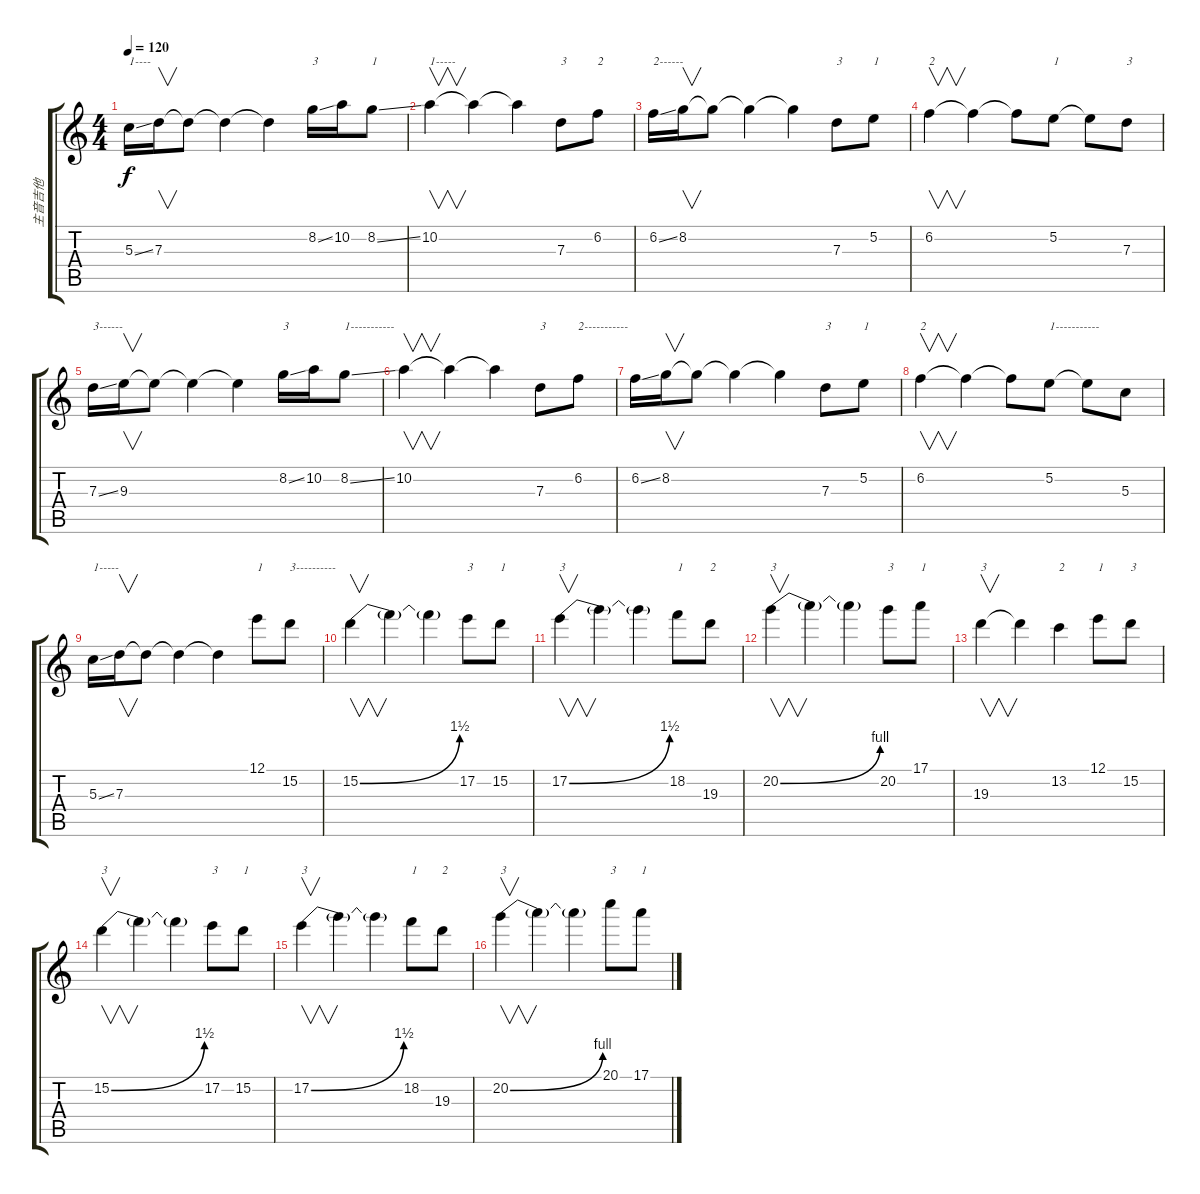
\track ("主音吉他" "主音吉他") {instrument overdrivenguitar}
\staff {score tabs}
\tuning (E4 B3 G3 D3 A2 E2) {hide}
\ts (4 4)
\tempo 120
\clef g2
\ks c
5.3{ss}.16{txt "1----" dy f} 7.3.16{v} 7.3{t}.8 7.3{t}.4 7.3{t}.4 8.2{ss}.16{txt "3"} 10.2.16 8.2{ss}.8{txt "1"} |
10.2.4{v txt "1-----"} 10.2{t}.4 10.2{t}.4 7.3.8{txt "3"} 6.2.8{txt "2"} |
6.2{ss}.16{txt "2------"} 8.2.16{v} 8.2{t}.8 8.2{t}.4 8.2{t}.4 7.3.8{txt "3"} 5.2.8{txt "1"} |
6.2.4{v txt "2"} 6.2{t}.4 6.2{t}.8 5.2.8{txt "1"} 5.2{t}.8 7.3.8{txt "3"} |
7.3{ss}.16{txt "3------"} 9.3.16{v} 9.3{t}.8 9.3{t}.4 9.3{t}.4 8.2{ss}.16{txt "3"} 10.2.16 8.2{ss}.8{txt "1-----------"} |
10.2.4{v} 10.2{t}.4 10.2{t}.4 7.3.8{txt "3"} 6.2.8{txt "2-----------"} |
6.2{ss}.16 8.2.16{v} 8.2{t}.8 8.2{t}.4 8.2{t}.4 7.3.8{txt "3"} 5.2.8{txt "1"} |
6.2.4{v txt "2"} 6.2{t}.4 6.2{t}.8 5.2.8{txt "1-----------"} 5.2{t}.8 5.3.8 |
5.3{ss}.16{txt "1-----"} 7.3.16{v} 7.3{t}.8 7.3{t}.4 7.3{t}.4 12.1.8{txt "1"} 15.2.8{txt "3----------"} |
15.2{be (bend 0 0 60 6)}.4{v} 15.2{t}.4 15.2{t}.4 17.2.8{txt "3"} 15.2.8{txt "1"} |
17.2{be (bend 0 0 60 6)}.4{v txt "3"} 17.2{t}.4 17.2{t}.4 18.2.8{txt "1"} 19.3.8{txt "2"} |
20.2{be (bend 0 0 60 4)}.4{v txt "3"} 20.2{t}.4 20.2{t}.4 20.2.8{txt "3"} 17.1.8{txt "1"} |
19.3.4{v txt "3"} 19.3{t}.4 13.2.4{txt "2"} 12.1.8{txt "1"} 15.2.8{txt "3"} |
15.2{be (bend 0 0 60 6)}.4{v txt "3"} 15.2{t}.4 15.2{t}.4 17.2.8{txt "3"} 15.2.8{txt "1"} |
17.2{be (bend 0 0 60 6)}.4{v txt "3"} 17.2{t}.4 17.2{t}.4 18.2.8{txt "1"} 19.3.8{txt "2"} |
20.2{be (bend 0 0 60 4)}.4{v txt "3"} 20.2{t}.4 20.2{t}.4 20.1.8{txt "3"} 17.1.8{txt "1"}
